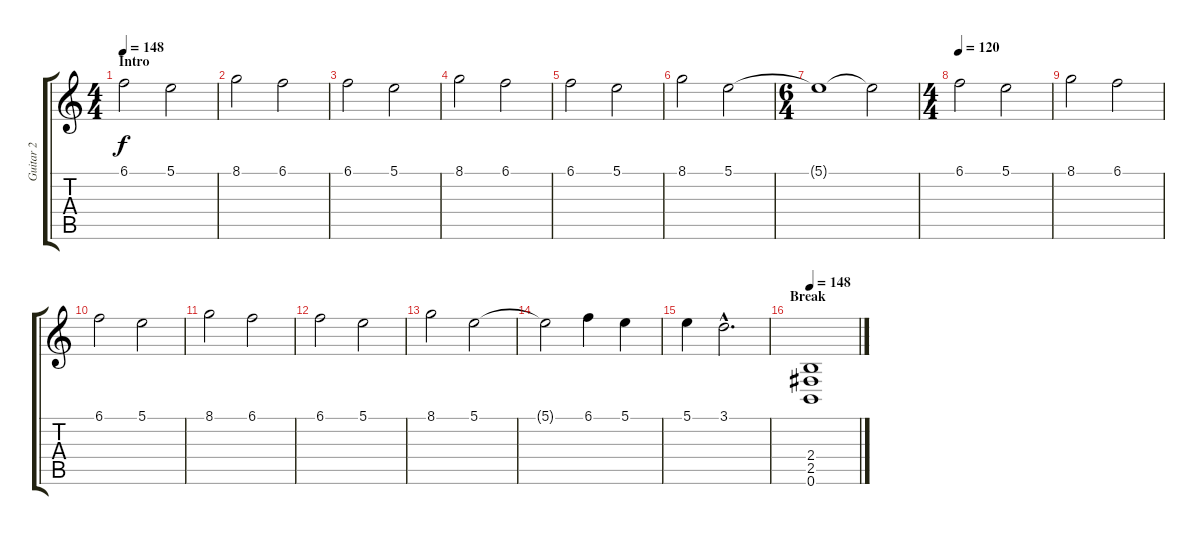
\track ("Guitar 2" "Guitar 2") {instrument distortionguitar}
\staff {score tabs}
\tuning (B3 Gb3 D3 A2 E2 B1) {hide}
\ts (4 4)
\section ("" "Intro")
\tempo 148
\tempo 120
\tempo 148
\clef g2
\ks c
6.1.2{dy f instrument distortionguitar} 5.1.2 |
8.1.2 6.1.2 |
6.1.2 5.1.2 |
8.1.2 6.1.2 |
6.1.2 5.1.2 |
8.1.2 5.1.2 |
\ts (6 4)
5.1{t}.1 5.1{t}.2 |
\ts (4 4)
\tempo 120
6.1.2 5.1.2 |
8.1.2 6.1.2 |
6.1.2 5.1.2 |
8.1.2 6.1.2 |
6.1.2 5.1.2 |
8.1.2 5.1.2 |
5.1{t}.2 6.1.4 5.1.4 |
5.1.4 3.1{hac}.2{d} |
\section ("" "Break")
\tempo 148
(2.4 2.5 0.6).1
